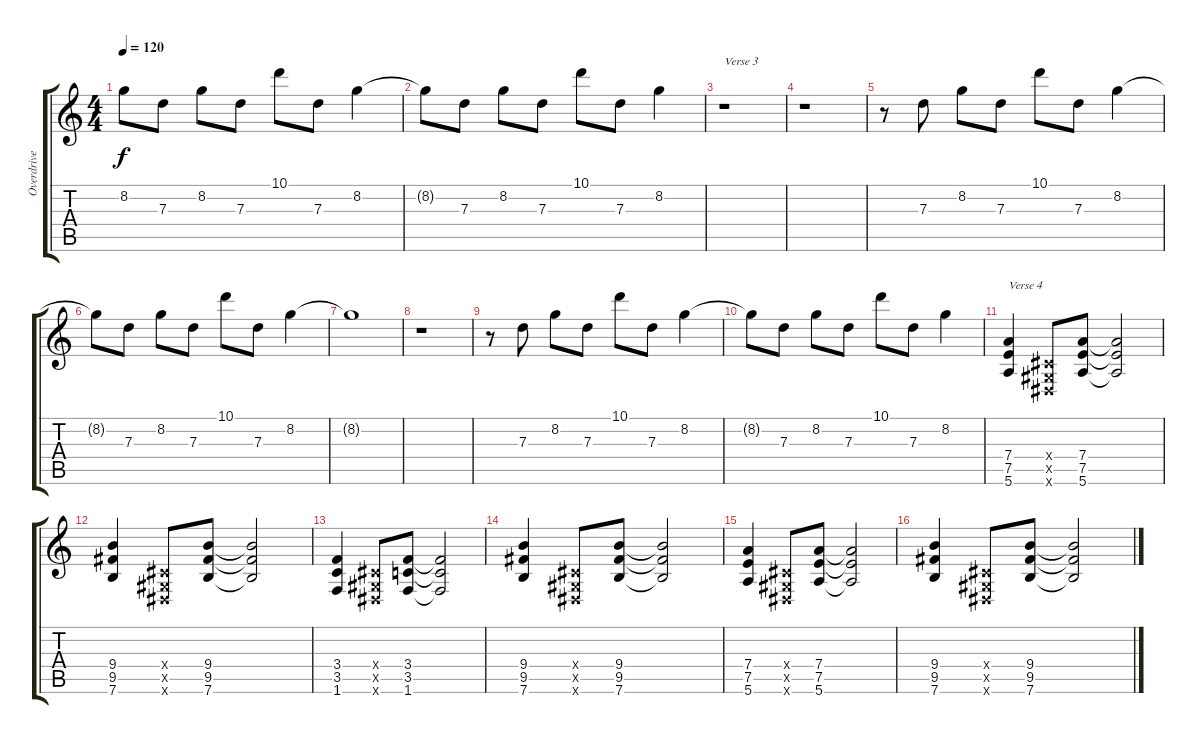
\track ("Overdrive Guitar" "Overdrive ") {instrument overdrivenguitar}
\staff {score tabs}
\tuning (E4 B3 G3 D3 A2 E2) {hide}
\ts (4 4)
\tempo 120
\clef g2
\ks c
8.2{t}.8{dy f} 7.3.8 8.2.8 7.3.8 10.1.8 7.3.8 8.2.4 |
8.2{t}.8 7.3.8 8.2.8 7.3.8 10.1.8 7.3.8 8.2.4 |
r.1{txt "Verse 3"} |
r.1 |
r.8 7.3.8 8.2.8 7.3.8 10.1.8 7.3.8 8.2.4 |
8.2{t}.8 7.3.8 8.2.8 7.3.8 10.1.8 7.3.8 8.2.4 |
8.2{t}.1 |
r.1 |
r.8 7.3.8 8.2.8 7.3.8 10.1.8 7.3.8 8.2.4 |
8.2{t}.8 7.3.8 8.2.8 7.3.8 10.1.8 7.3.8 8.2.4 |
(7.4 7.5 5.6).4{txt "Verse 4"} (-1.4{x} -1.5{x} -1.6{x}).8 (7.4 7.5 5.6).8 (7.4{t} 7.5{t} 5.6{t}).2 |
(9.4 9.5 7.6).4 (-1.4{x} -1.5{x} -1.6{x}).8 (9.4 9.5 7.6).8 (9.4{t} 9.5{t} 7.6{t}).2 |
(3.4 3.5 1.6).4 (-1.4{x} -1.5{x} -1.6{x}).8 (3.4 3.5 1.6).8 (3.4{t} 3.5{t} 1.6{t}).2 |
(9.4 9.5 7.6).4 (-1.4{x} -1.5{x} -1.6{x}).8 (9.4 9.5 7.6).8 (9.4{t} 9.5{t} 7.6{t}).2 |
(7.4 7.5 5.6).4 (-1.4{x} -1.5{x} -1.6{x}).8 (7.4 7.5 5.6).8 (7.4{t} 7.5{t} 5.6{t}).2 |
(9.4 9.5 7.6).4 (-1.4{x} -1.5{x} -1.6{x}).8 (9.4 9.5 7.6).8 (9.4{t} 9.5{t} 7.6{t}).2
